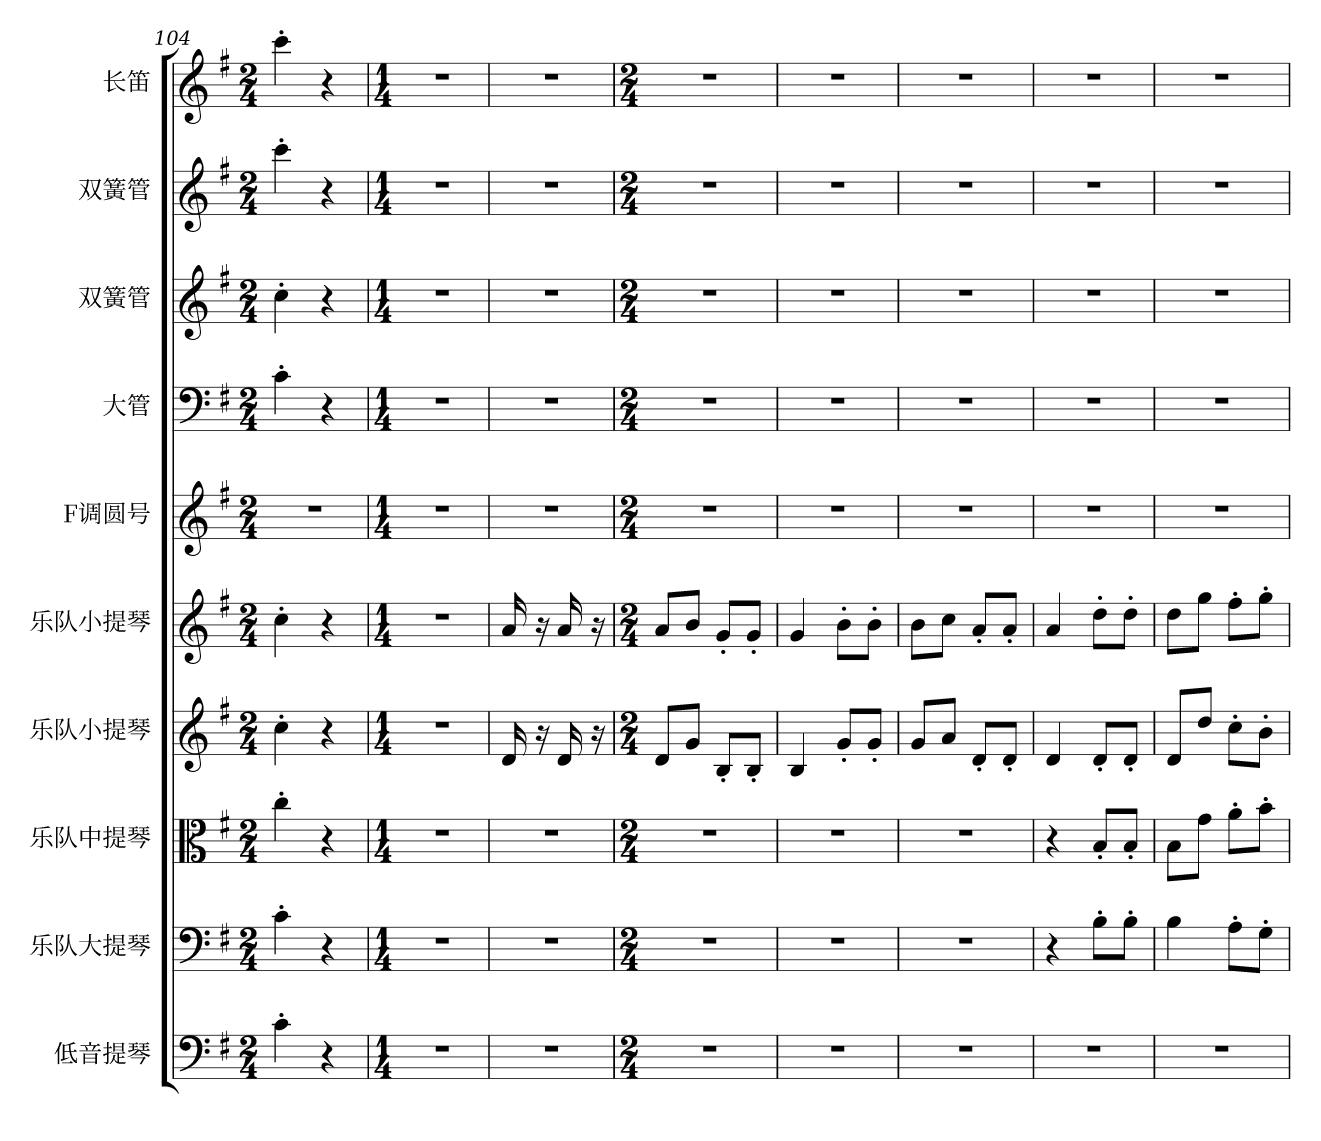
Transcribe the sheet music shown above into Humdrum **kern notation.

**kern	**kern	**kern	**kern	**kern	**kern	**kern	**kern	**kern	**kern
*part10	*part9	*part8	*part7	*part6	*part5	*part4	*part3	*part2	*part1
*staff10	*staff9	*staff8	*staff7	*staff6	*staff5	*staff4	*staff3	*staff2	*staff1
*I"低音提琴	*I"乐队大提琴	*I"乐队中提琴	*I"乐队小提琴	*I"乐队小提琴	*I"F调圆号	*I"大管	*I"双簧管	*I"双簧管	*I"长笛
!!LO:PB:g=z
*clefF4	*clefF4	*clefC3	*clefG2	*clefG2	*clefG2	*clefF4	*clefG2	*clefG2	*clefG2
*ITrd7c12	*	*	*	*	*ITrd4c7	*	*	*	*
*k[f#]	*k[f#]	*k[f#]	*k[f#]	*k[f#]	*k[]	*k[f#]	*k[f#]	*k[f#]	*k[f#]
*M2/4	*M2/4	*M2/4	*M2/4	*M2/4	*M2/4	*M2/4	*M2/4	*M2/4	*M2/4
=104	=104	=104	=104	=104	=104	=104	=104	=104	=104
4C'\	4c'\	4cc'\	4cc'\	4cc'\	2r	4c'\	4cc'\	4ccc'\	4ccc'\
4r	4r	4r	4r	4r	.	4r	4r	4r	4r
=105	=105	=105	=105	=105	=105	=105	=105	=105	=105
*M1/4	*M1/4	*M1/4	*M1/4	*M1/4	*M1/4	*M1/4	*M1/4	*M1/4	*M1/4
4r	4r	4r	4r	4r	4r	4r	4r	4r	4r
=106	=106	=106	=106	=106	=106	=106	=106	=106	=106
4r	4r	4r	16d/	16a/	4r	4r	4r	4r	4r
.	.	.	16r	16r	.	.	.	.	.
.	.	.	16d/	16a/	.	.	.	.	.
.	.	.	16r	16r	.	.	.	.	.
=107	=107	=107	=107	=107	=107	=107	=107	=107	=107
*M2/4	*M2/4	*M2/4	*M2/4	*M2/4	*M2/4	*M2/4	*M2/4	*M2/4	*M2/4
2r	2r	2r	8d/L	8a/L	2r	2r	2r	2r	2r
.	.	.	8g/J	8b/J	.	.	.	.	.
.	.	.	8B'/L	8g'/L	.	.	.	.	.
.	.	.	8B'/J	8g'/J	.	.	.	.	.
=108	=108	=108	=108	=108	=108	=108	=108	=108	=108
2r	2r	2r	4B/	4g/	2r	2r	2r	2r	2r
.	.	.	8g'/L	8b'\L	.	.	.	.	.
.	.	.	8g'/J	8b'\J	.	.	.	.	.
=109	=109	=109	=109	=109	=109	=109	=109	=109	=109
2r	2r	2r	8g/L	8b\L	2r	2r	2r	2r	2r
.	.	.	8a/J	8cc\J	.	.	.	.	.
.	.	.	8d'/L	8a'/L	.	.	.	.	.
.	.	.	8d'/J	8a'/J	.	.	.	.	.
=110	=110	=110	=110	=110	=110	=110	=110	=110	=110
2r	4r	4r	4d/	4a/	2r	2r	2r	2r	2r
.	8B'\L	8B'/L	8d'/L	8dd'\L	.	.	.	.	.
.	8B'\J	8B'/J	8d'/J	8dd'\J	.	.	.	.	.
=111	=111	=111	=111	=111	=111	=111	=111	=111	=111
2r	4B\	8B\L	8d/L	8dd\L	2r	2r	2r	2r	2r
.	.	8g\J	8dd/J	8gg\J	.	.	.	.	.
.	8A'\L	8a'\L	8cc'\L	8ff#'\L	.	.	.	.	.
.	8G'\J	8b'\J	8b'\J	8gg'\J	.	.	.	.	.
=	=	=	=	=	=	=	=	=	=
*-	*-	*-	*-	*-	*-	*-	*-	*-	*-
